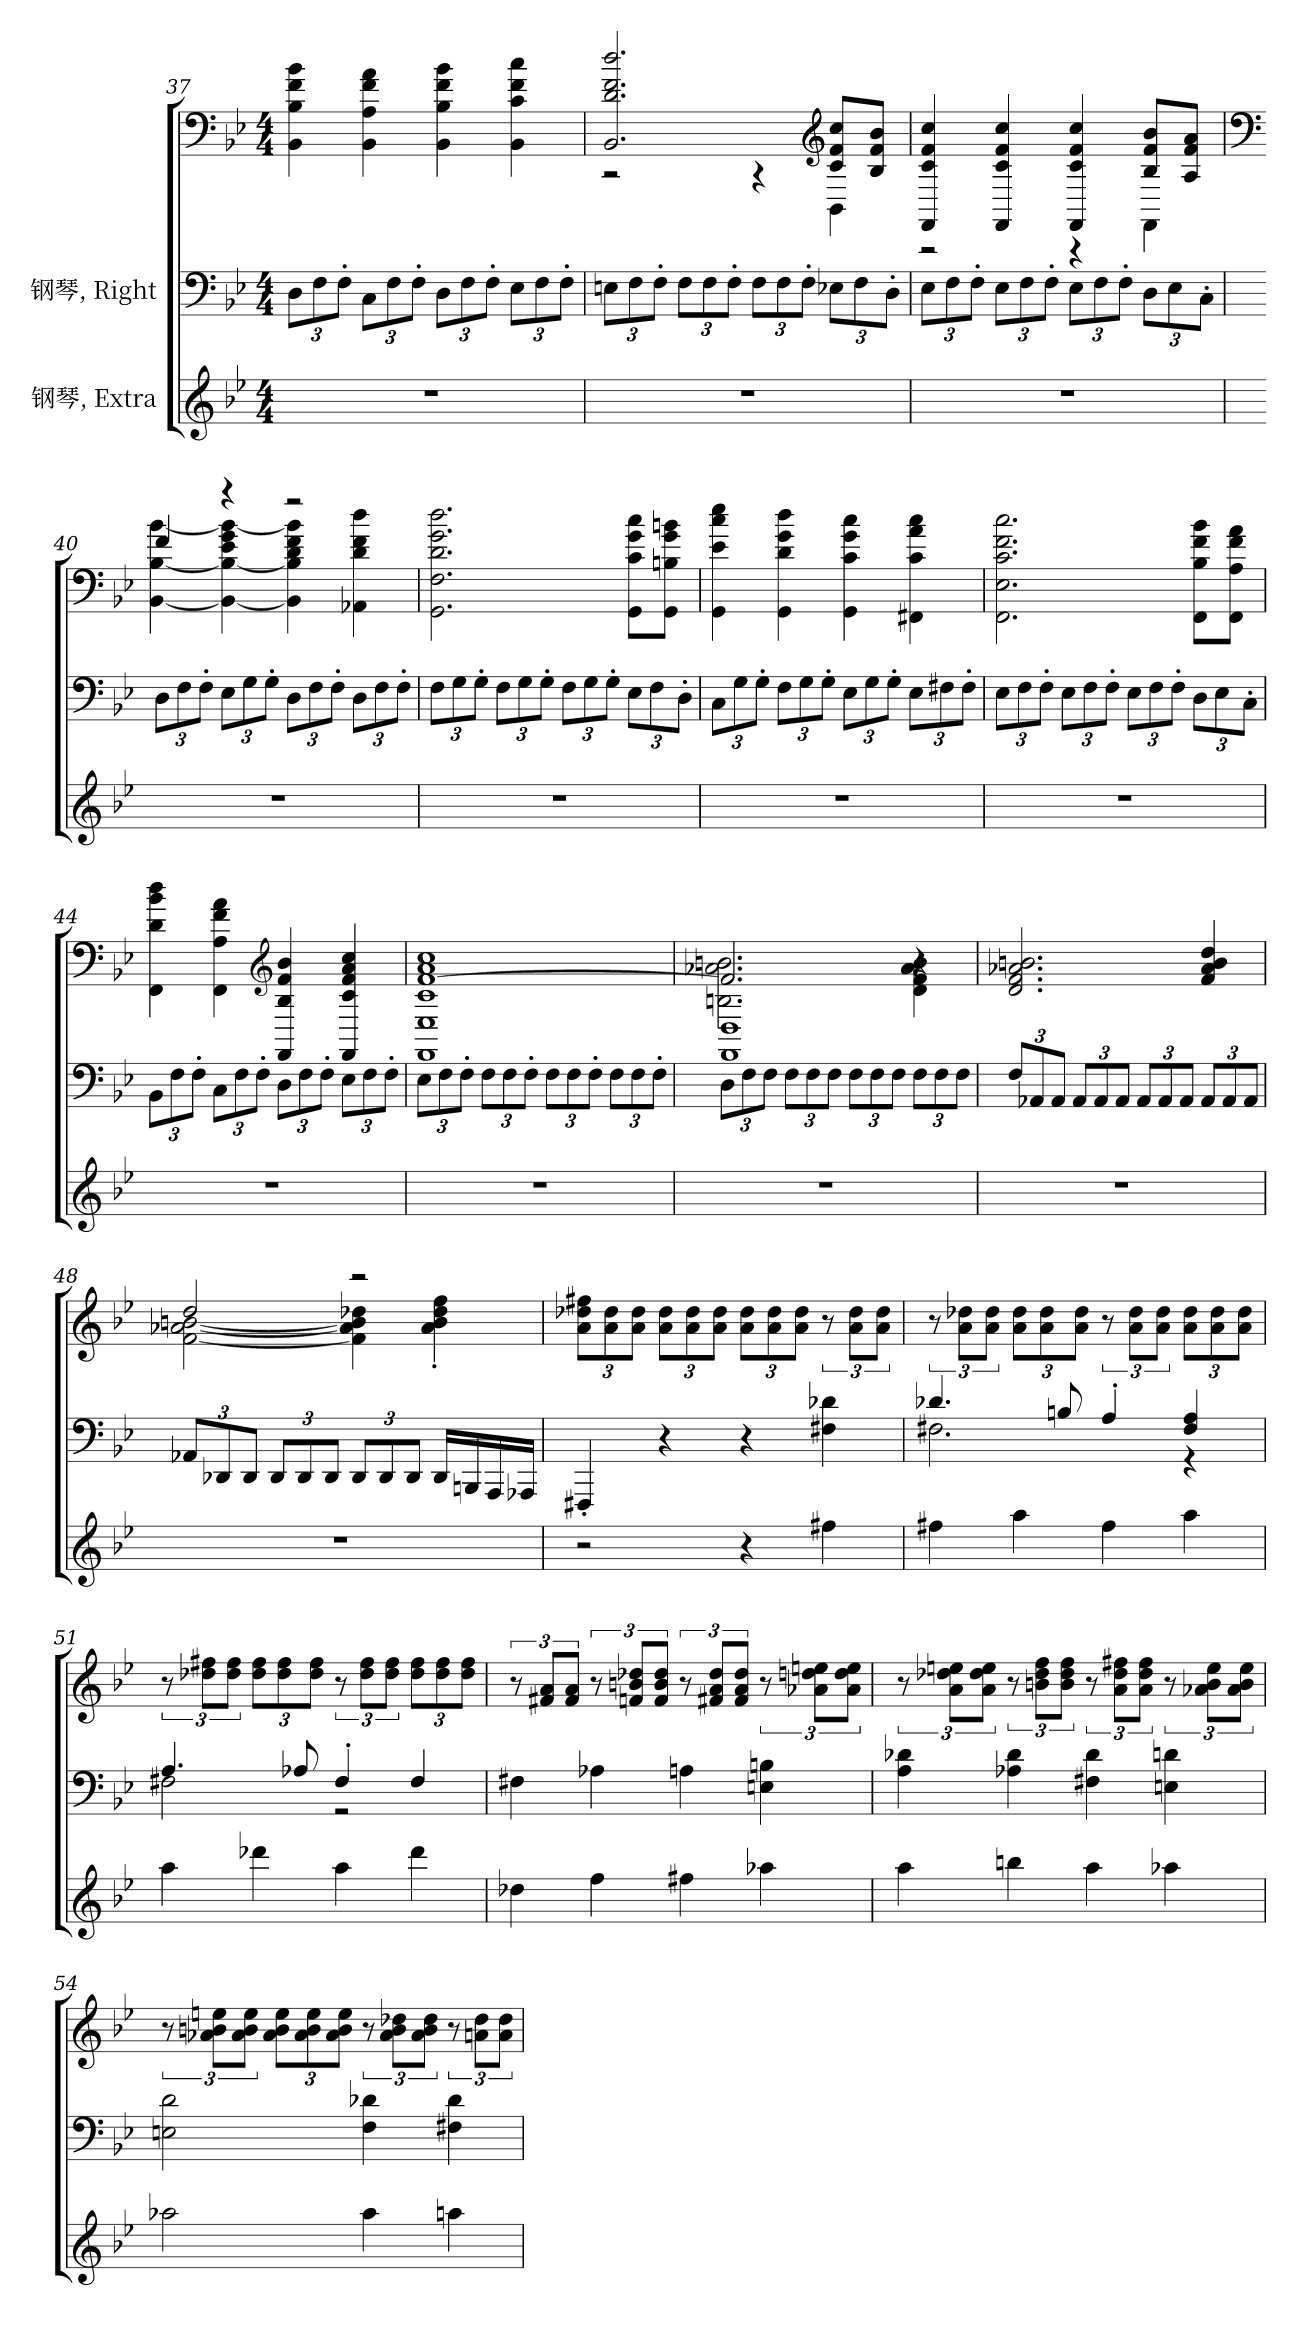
**kern	**kern	**kern
*part2	*part1	*part1
*staff3	*staff2	*staff1
*I"钢琴, Extra	*I"钢琴, Right	*
!!LO:LB:g=z
*clefG2	*clefF4	*clefF4
*k[b-e-]	*k[b-e-]	*k[b-e-]
*M4/4	*M4/4	*M4/4
*	*Xbrackettup	*
=37	=37	=37
1r	12D\L	4BB-\ 4B-\ 4f\ 4b-\
.	12F\	.
.	12F'\J	.
.	12C\L	4BB-\ 4A\ 4f\ 4a\
.	12F\	.
.	12F'\J	.
.	12D\L	4BB-\ 4B-\ 4f\ 4b-\
.	12F\	.
.	12F'\J	.
.	12E-\L	4BB-\ 4c\ 4f\ 4cc\
.	12F\	.
.	12F'\J	.
=38	=38	=38
*	*	*MM89
*	*	*^
1r	12En\L	2.BB-/ 2.d/ 2.f/ 2.dd/	2r
.	12F\	.	.
.	12F'\J	.	.
.	12F\L	.	.
.	12F\	.	.
.	12F'\J	.	.
*	*	*MM103	*
.	12F\L	.	4r
.	12F\	.	.
.	12F'\J	.	.
*	*	*clefG2	*
.	12E-X\L	8c/ 8f/ 8cc/L	4BB-\
.	12F\	.	.
*	*	*MM87	*
.	.	8B-/ 8f/ 8b-/J	.
.	12D'\J	.	.
=39	=39	=39	=39
1r	12E-\L	4FF/ 4c/ 4f/ 4cc/	2r
.	12F\	.	.
.	12F'\J	.	.
.	12E-\L	4FF/ 4c/ 4f/ 4cc/	.
.	12F\	.	.
.	12F'\J	.	.
.	12E-\L	4FF/ 4c/ 4f/ 4cc/	4r
.	12F\	.	.
.	12F'\J	.	.
.	12D\L	8B-/ 8f/ 8b-/L	4FF\
.	12E-\	.	.
.	.	8A/ 8f/ 8a/J	.
.	12C'\J	.	.
!!LO:PB:g=z	!!
=40	=40	=40	=40
*	*	*clefF4	*
*	*	*MM106	*
1r	12D\L	4f/	[4BB-\ [4B-\ [4b-\
.	12F\	.	.
.	12F'\J	.	.
.	12E-\L	4r	4BB-\_ 4B-\_ 4e-\ 4g\ 4b-\_
.	12G\	.	.
.	12G'\J	.	.
.	12D\L	2r	4BB-\] 4B-\] 4d\ 4f\ 4b-\]
.	12F\	.	.
.	12F'\J	.	.
*	*	*MM106	*
.	12D\L	.	4AA-X\ 4d\ 4f\ 4dd\
.	12F\	.	.
.	12F'\J	.	.
*	*	*v	*v
=41	=41	=41
*	*	*MM97
1r	12F\L	2.GG\ 2.F\ 2.d\ 2.g\ 2.dd\
.	12G\	.
.	12G'\J	.
.	12F\L	.
.	12G\	.
.	12G'\J	.
.	12F\L	.
.	12G\	.
.	12G'\J	.
.	12E-\L	8GG\ 8c\ 8g\ 8cc\L
.	12F\	.
.	.	8GG\ 8Bn\ 8g\ 8bn\J
.	12D'\J	.
=42	=42	=42
1r	12C\L	4GG\ 4e-\ 4cc\ 4ee-\
.	12G\	.
.	12G'\J	.
*	*	*MM97
.	12F\L	4GG\ 4d\ 4g\ 4dd\
.	12G\	.
.	12G'\J	.
.	12E-\L	4GG\ 4c\ 4g\ 4cc\
.	12G\	.
.	12G'\J	.
.	12E-\L	4FF#X\ 4c\ 4a\ 4cc\
.	12F#X\	.
.	12F#'\J	.
!!LO:LB:g=z
=43	=43	=43
1r	12E-\L	2.FF\ 2.E-\ 2.c\ 2.f\ 2.cc\
.	12F\	.
.	12F'\J	.
.	12E-\L	.
.	12F\	.
.	12F'\J	.
.	12E-\L	.
.	12F\	.
.	12F'\J	.
.	12D\L	8FF\ 8B-\ 8f\ 8b-\L
.	12E-\	.
.	.	8FF\ 8A\ 8f\ 8a\J
.	12C'\J	.
=44	=44	=44
1r	12BB-\L	4FF\ 4d\ 4b-\ 4dd\
.	12F\	.
.	12F'\J	.
.	12C\L	4FF\ 4A\ 4f\ 4a\
.	12F\	.
.	12F'\J	.
*	*	*clefG2
.	12D\L	4FF/ 4B-/ 4f/ 4b-/
.	12F\	.
.	12F'\J	.
.	12E-\L	4FF/ 4c/ 4f/ 4a/ 4cc/
.	12F\	.
.	12F'\J	.
=45	=45	=45
*	*	*^
1r	12E-\L	[1f	1FF 1E- 1c 1a 1cc
.	12F\	.	.
.	12F'\J	.	.
.	12F\L	.	.
.	12F\	.	.
.	12F'\J	.	.
.	12F\L	.	.
.	12F\	.	.
.	12F'\J	.	.
.	12F\L	.	.
.	12F\	.	.
.	12F'\J	.	.
!!LO:LB:g=z
=46	=46	=46	=46
*	*	*	*^
1r	12D\L	2.f/]	2.Bn\ 2.a-X\ 2.bn\	1FF 1D
.	12F\	.	.	.
.	12F\J	.	.	.
.	12F\L	.	.	.
.	12F\	.	.	.
.	12F\J	.	.	.
.	12F\L	.	.	.
.	12F\	.	.	.
.	12F\J	.	.	.
.	12F\L	4r	4d\ 4f\ 4a-\ 4b\	.
.	12F\	.	.	.
.	12F\J	.	.	.
*	*	*v	*v	*v
=47	=47	=47
1r	12F/L	2.d/ 2.f/ 2.a-X/ 2.bn/
.	12AA-X/	.
.	12AA-/J	.
.	12AA-/L	.
.	12AA-/	.
.	12AA-/J	.
.	12AA-/L	.
.	12AA-/	.
.	12AA-/J	.
.	12AA-/L	4f/ 4a-/ 4b/ 4dd/
.	12AA-/	.
.	12AA-/J	.
!!LO:LB:g=z
=48	=48	=48
*	*	*^
1r	12AA-X/L	2dd/	[2f\ [2a-X\ [2bn\
.	12DD-X/	.	.
.	12DD-/J	.	.
.	12DD-/L	.	.
.	12DD-/	.	.
.	12DD-/J	.	.
*	*	*MM74	*
.	12DD-/L	2r	4f\] 4a-\] 4b\] 4dd-X\
.	12DD-/	.	.
.	12DD-/J	.	.
.	16DD-/LL	.	4a-\' 4b\' 4dd-\' 4ff\'
.	16BBBn/	.	.
.	16AAA/	.	.
.	16AAA-X/JJ	.	.
*	*	*v	*v
=49	=49	=49
*	*	*Xbrackettup
2r	4FFF#X'/	12a\ 12dd-X\ 12ff#X\L
*	*	*MM85
.	.	12a\ 12dd-\
.	.	12a\ 12dd-\J
.	4r	12a\ 12dd-\L
*	*	*MM102
.	.	12a\ 12dd-\
.	.	12a\ 12dd-\J
4r	4r	12a\ 12dd-\L
.	.	12a\ 12dd-\
.	.	12a\ 12dd-\J
*	*	*brackettup
4ff#X\	4F#X\ 4d-X\	12r
.	.	12a\ 12dd-\L
.	.	12a\ 12dd-\J
!!LO:PB:g=z
=50	=50	=50
*	*^	*
4ff#X\	4.d-X/	2.F#X\	12r
*	*	*	*MM103
.	.	.	12a\ 12dd-X\L
*	*	*	*MM112
.	.	.	12a\ 12dd-\J
*	*	*	*Xbrackettup
4aa\	.	.	12a\ 12dd-\L
.	.	.	12a\ 12dd-\
.	8Bn/	.	.
*	*	*	*MM114
.	.	.	12a\ 12dd-\J
*	*	*	*brackettup
4ff#\	4A'/	.	12r
.	.	.	12a\ 12dd-\L
.	.	.	12a\ 12dd-\J
*	*	*	*Xbrackettup
4aa\	4F#/ 4A/	4r	12a\ 12dd-\L
.	.	.	12a\ 12dd-\
.	.	.	12a\ 12dd-\J
=51	=51	=51	=51
*	*	*	*brackettup
4aa\	4.A/	2F#X\	12r
*	*	*	*MM103
.	.	.	12dd-X\ 12ff#X\L
.	.	.	12dd-\ 12ff#\J
*	*	*	*Xbrackettup
4ddd-X\	.	.	12dd-\ 12ff#\L
.	.	.	12dd-\ 12ff#\
.	8A-X/	.	.
.	.	.	12dd-\ 12ff#\J
*	*	*	*brackettup
4aa\	4F#'/	2r	12r
.	.	.	12dd-\ 12ff#\L
.	.	.	12dd-\ 12ff#\J
*	*	*	*Xbrackettup
4ddd-\	4F#/	.	12dd-\ 12ff#\L
.	.	.	12dd-\ 12ff#\
.	.	.	12dd-\ 12ff#\J
*	*v	*v	*
!!LO:LB:g=z
=52	=52	=52
*	*	*brackettup
4dd-X\	4F#X\	12r
.	.	12f#X/ 12a/L
.	.	12f#/ 12a/J
4ff\	4A-X\	12r
.	.	12fn/ 12bn/ 12dd-X/L
*	*	*MM112
.	.	12f/ 12b/ 12dd-/J
4ff#X\	4An\	12r
*	*	*MM114
.	.	12f#X/ 12a/ 12dd-/L
.	.	12f#/ 12a/ 12dd-/J
4aa-X\	4En\ 4Bn\	12r
*	*	*MM118
.	.	12a-X\ 12ddn\ 12een\L
.	.	12a-\ 12dd\ 12ee\J
=53	=53	=53
4aa\	4A\ 4d-X\	12r
.	.	12a\ 12dd-X\ 12een\L
.	.	12a\ 12dd-\ 12ee\J
4bbn\	4A-X\ 4d-\	12r
.	.	12bn\ 12dd-\ 12ff\L
.	.	12b\ 12dd-\ 12ff\J
4aa\	4F#X\ 4d-\	12r
.	.	12a\ 12dd-\ 12ff#X\L
.	.	12a\ 12dd-\ 12ff#\J
4aa-X\	4En\ 4dn\	12r
.	.	12a-X\ 12b\ 12ee\L
.	.	12a-\ 12b\ 12ee\J
!!LO:LB:g=z
=54	=54	=54
2aa-X\	2En\ 2d\	12r
*	*	*MM114
.	.	12a-X\ 12bn\ 12een\L
.	.	12a-\ 12b\ 12ee\J
*	*	*Xbrackettup
.	.	12a-\ 12b\ 12ee\L
.	.	12a-\ 12b\ 12ee\
.	.	12a-\ 12b\ 12ee\J
*	*	*brackettup
4aa-\	4F\ 4d-X\	12r
.	.	12a-\ 12b\ 12dd-X\L
.	.	12a-\ 12b\ 12dd-\J
4aan\	4F#X\ 4d-\	12r
.	.	12an\ 12dd-\L
.	.	12a\ 12dd-\J
=	=	=
*-	*-	*-
